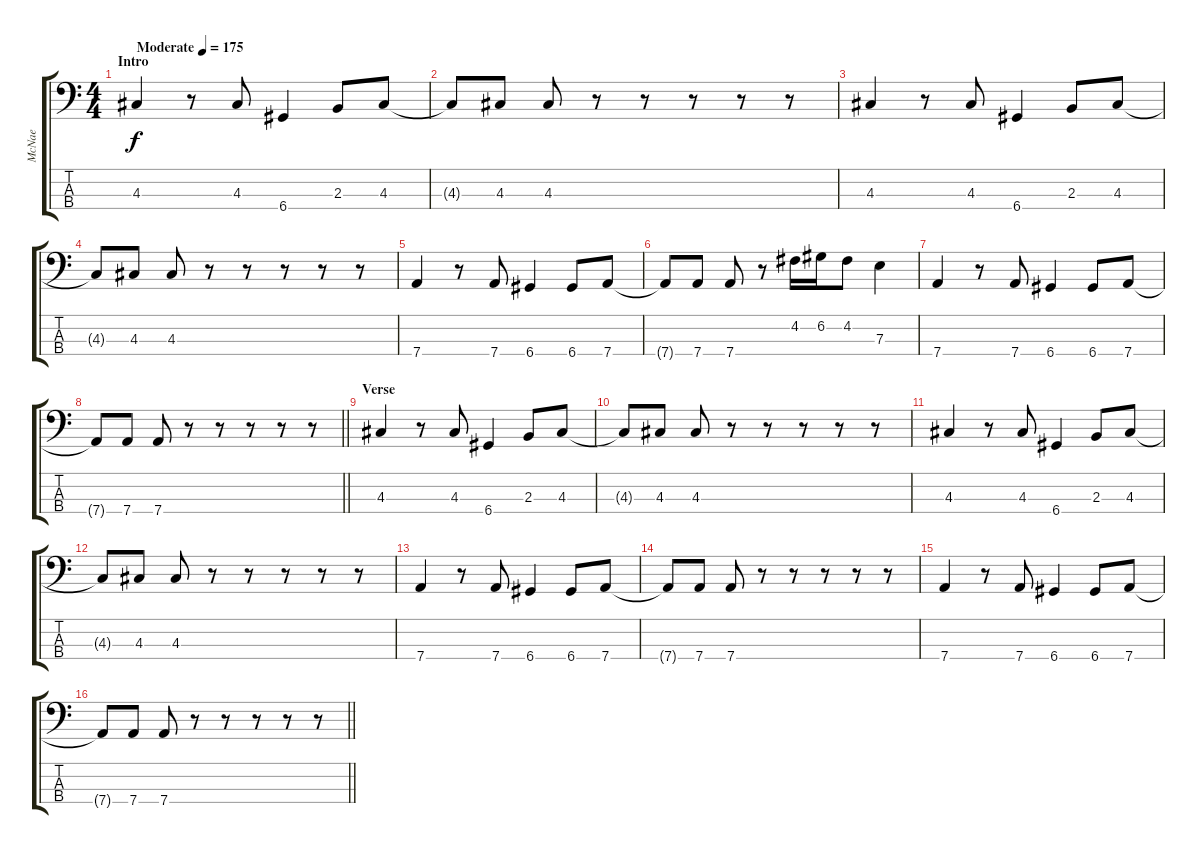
\track ("McNae" "McNae") {instrument electricbasspick}
\staff {score tabs}
\tuning (G2 D2 A1 D1) {hide}
\ts (4 4)
\section ("" "Intro")
\tempo (175 "Moderate")
\clef f4
\ks c
4.3.4{dy f instrument electricbasspick} r.8 4.3.8 6.4.4 2.3.8 4.3.8 |
4.3{t}.8 4.3.8 4.3.8 r.8 r.8 r.8 r.8 r.8 |
4.3.4 r.8 4.3.8 6.4.4 2.3.8 4.3.8 |
4.3{t}.8 4.3.8 4.3.8 r.8 r.8 r.8 r.8 r.8 |
7.4.4 r.8 7.4.8 6.4.4 6.4.8 7.4.8 |
7.4{t}.8 7.4.8 7.4.8 r.8 4.2.16 6.2.16 4.2.8 7.3.4 |
7.4.4 r.8 7.4.8 6.4.4 6.4.8 7.4.8 |
\barLineRight lightlight
7.4{t}.8 7.4.8 7.4.8 r.8 r.8 r.8 r.8 r.8 |
\section ("" "Verse")
4.3.4 r.8 4.3.8 6.4.4 2.3.8 4.3.8 |
4.3{t}.8 4.3.8 4.3.8 r.8 r.8 r.8 r.8 r.8 |
4.3.4 r.8 4.3.8 6.4.4 2.3.8 4.3.8 |
4.3{t}.8 4.3.8 4.3.8 r.8 r.8 r.8 r.8 r.8 |
7.4.4 r.8 7.4.8 6.4.4 6.4.8 7.4.8 |
7.4{t}.8 7.4.8 7.4.8 r.8 r.8 r.8 r.8 r.8 |
7.4.4 r.8 7.4.8 6.4.4 6.4.8 7.4.8 |
\barLineRight lightlight
7.4{t}.8 7.4.8 7.4.8 r.8 r.8 r.8 r.8 r.8
